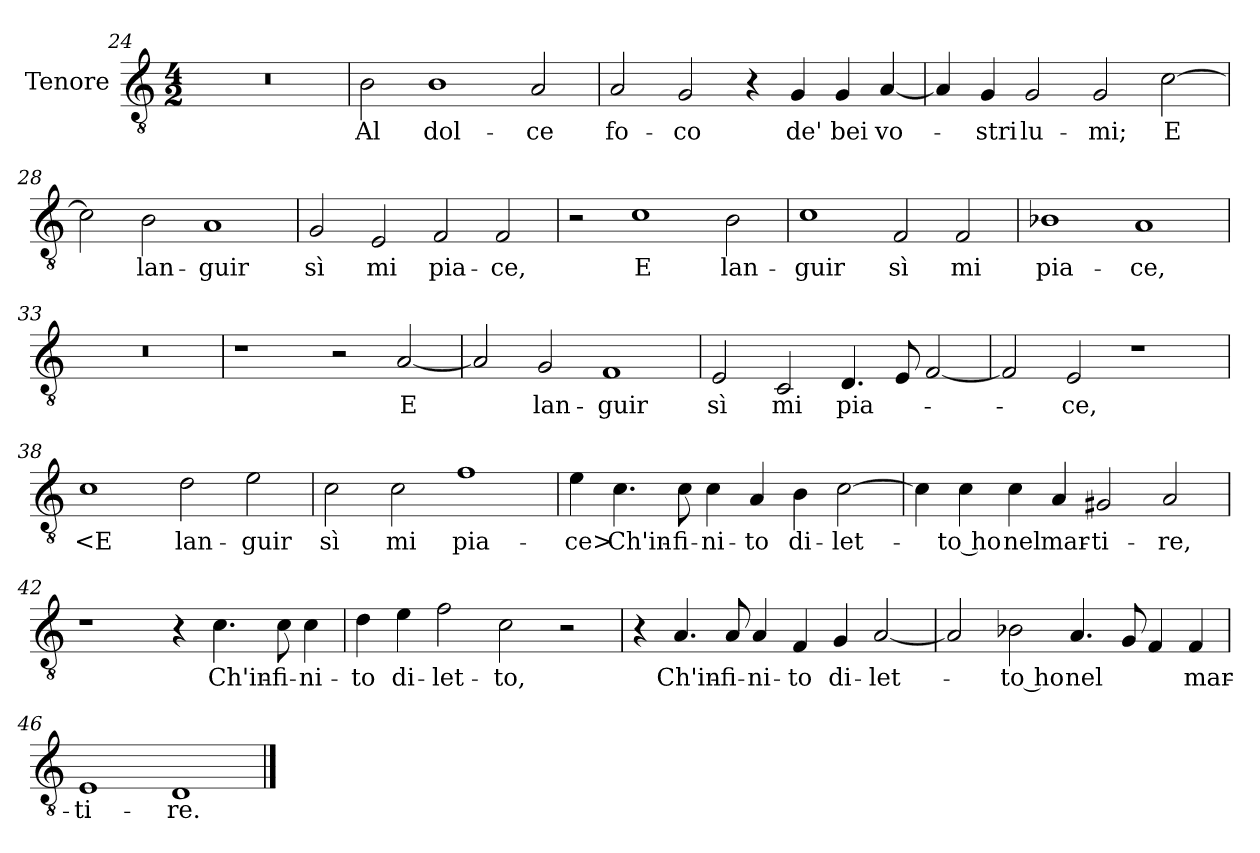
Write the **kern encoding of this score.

**kern	**text
*part1	*part1
*staff1	*staff1
*I"Tenore	*
*I'T	*
*clefGv2	*
*k[]	*
*M4/2	*
=24	=24
0r	.
=25	=25
2B	Al
1B	dol-
2A	-ce
=26	=26
2A	fo-
2G	-co
4r	.
4G	de'
4G	bei
[4A	vo-
=27	=27
4A]	.
4G	-stri
2G	lu-
2G	-mi;
[2c	E
=28	=28
2c]	.
2B	lan-
1A	-guir
=29	=29
2G	sì
2E	mi
2F	pia-
2F	-ce,
=30	=30
2r	.
1c	E
2B	lan-
=31	=31
1c	-guir
2F	sì
2F	mi
=32	=32
1B-X	pia-
1A	-ce,
=33	=33
0r	.
=34	=34
1r	.
2r	.
[2A	E
=35	=35
2A]	.
2G	lan-
1F	-guir
=36	=36
2E	sì
2C	mi
4.D	pia-
8E	.
[2F	.
=37	=37
2F]	.
2E	-ce,
1r	.
=38	=38
1c	<E
2d	lan-
2e	-guir
=39	=39
2c	sì
2c	mi
1f	pia-
=40	=40
4e	-ce>
4.c	Ch'in-
8c	-fi-
4c	-ni-
4A	-to
4B	di-
[2c	-let-
=41	=41
4c]	.
4c	-to ho
4c	nel
4A	mar-
2G#X	-ti-
2A	-re,
=42	=42
1r	.
4r	.
4.c	Ch'in-
8c	-fi-
4c	-ni-
=43	=43
4d	-to
4e	di-
2f	-let-
2c	-to,
2r	.
=44	=44
4r	.
4.A	Ch'in-
8A	-fi-
4A	-ni-
4F	-to
4G	di-
[2A	-let-
=45	=45
2A]	.
2B-X	-to ho
4.A	nel
8G	.
4F	.
4F	mar-
=46	=46
1E	-ti-
1D	-re.
==	==
*-	*-
